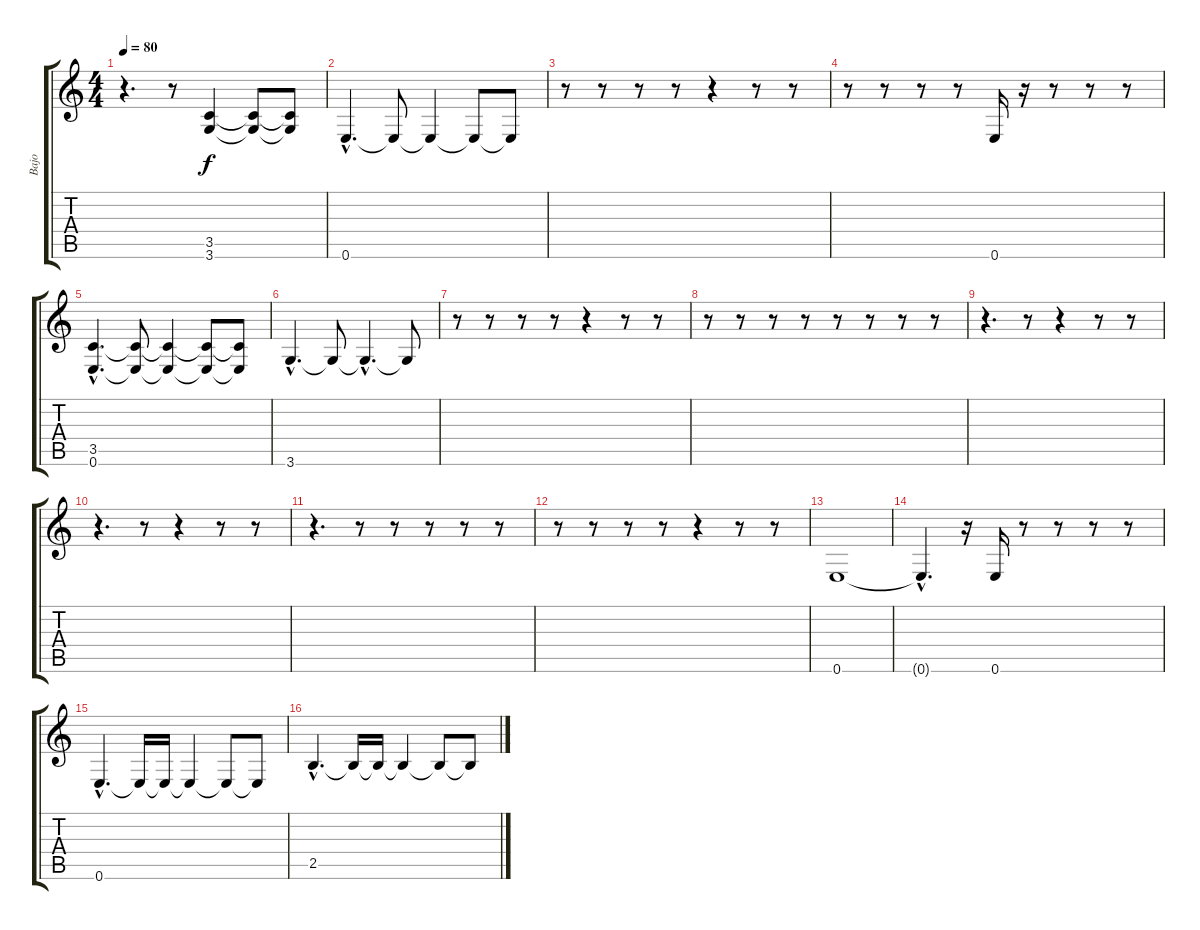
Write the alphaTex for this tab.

\track ("Bajo" "Bajo") {instrument electricbasspick}
\staff {score tabs}
\tuning (E4 B3 G3 D3 A2 E2) {hide}
\ts (4 4)
\tempo 80
\clef g2
\ks c
r.4{d dy f} r.8 (3.5 3.6).4 (3.5{t} 3.6{t}).8 (3.5{t} 3.6{t}).8 |
0.6{hac}.4{d} 0.6{t}.8 0.6{t}.4 0.6{t}.8 0.6{t}.8 |
r.8 r.8 r.8 r.8 r.4 r.8 r.8 |
r.8 r.8 r.8 r.8 0.6.16 r.16 r.8 r.8 r.8 |
(3.5{hac} 0.6{hac}).4{d} (3.5{t} 0.6{t}).8 (3.5{t} 0.6{t}).4 (3.5{t} 0.6{t}).8 (3.5{t} 0.6{t}).8 |
3.6{hac}.4{d} 3.6{t}.8 3.6{hac t}.4{d} 3.6{t}.8 |
r.8 r.8 r.8 r.8 r.4 r.8 r.8 |
r.8 r.8 r.8 r.8 r.8 r.8 r.8 r.8 |
r.4{d} r.8 r.4 r.8 r.8 |
r.4{d} r.8 r.4 r.8 r.8 |
r.4{d} r.8 r.8 r.8 r.8 r.8 |
r.8 r.8 r.8 r.8 r.4 r.8 r.8 |
0.6.1 |
0.6{hac t}.4{d} r.16 0.6.16 r.8 r.8 r.8 r.8 |
0.6{hac}.4{d} 0.6{t}.16 0.6{t}.16 0.6{t}.4 0.6{t}.8 0.6{t}.8 |
2.5{hac}.4{d} 2.5{t}.16 2.5{t}.16 2.5{t}.4 2.5{t}.8 2.5{t}.8
